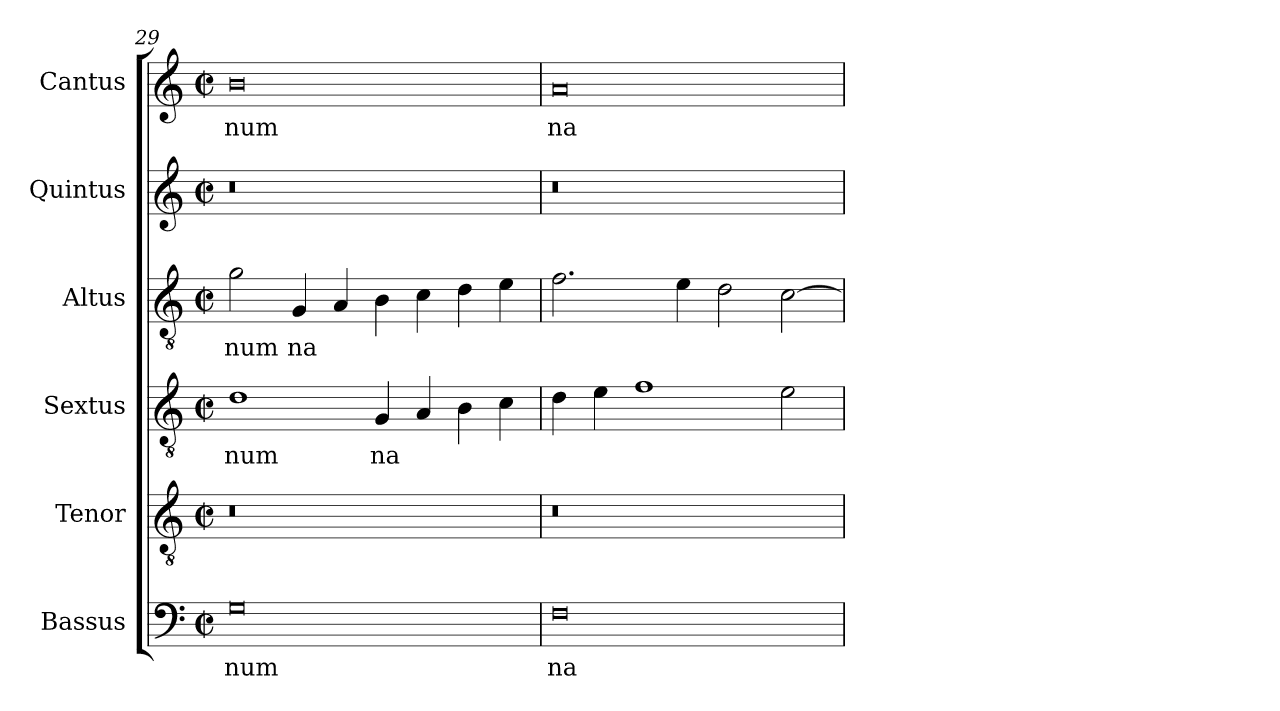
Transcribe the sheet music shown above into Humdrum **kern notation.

**kern	**text	**kern	**kern	**text	**kern	**text	**kern	**kern	**text
*part6	*part6	*part5	*part4	*part4	*part3	*part3	*part2	*part1	*part1
*staff6	*staff6	*staff5	*staff4	*staff4	*staff3	*staff3	*staff2	*staff1	*staff1
*I"Bassus	*	*I"Tenor	*I"Sextus	*	*I"Altus	*	*I"Quintus	*I"Cantus	*
!!LO:LB:g=z
*clefF4	*	*clefGv2	*clefGv2	*	*clefGv2	*	*clefG2	*clefG2	*
*M2/2	*	*M2/2	*M2/2	*	*M2/2	*	*M2/2	*M2/2	*
*met(c|)	*	*met(c|)	*met(c|)	*	*met(c|)	*	*met(c|)	*met(c|)	*
=29	=29	=29	=29	=29	=29	=29	=29	=29	=29
!	!LO:LY:b:cj	!	!	!LO:LY:b:cj	!	!LO:LY:b:cj	!	!	!LO:LY:b:cj
0G	-num	0r	1d	-num	2g\	num	0r	0b	num
!	!	!	!	!	!	!LO:LY:b	!	!	!
.	.	.	.	.	4G/	na	.	.	.
.	.	.	.	.	4A/	.	.	.	.
!	!	!	!	!LO:LY:b	!	!	!	!	!
.	.	.	4G/	na	4B\	.	.	.	.
.	.	.	4A/	.	4c\	.	.	.	.
.	.	.	4B\	.	4d\	.	.	.	.
.	.	.	4c\	.	4e\	.	.	.	.
=30	=30	=30	=30	=30	=30	=30	=30	=30	=30
!	!LO:LY:b:cj	!	!	!	!	!	!	!	!LO:LY:b:cj
0F	na	0r	4d\	.	2.f\	.	0r	0a	na
.	.	.	4e\	.	.	.	.	.	.
.	.	.	1f	.	.	.	.	.	.
.	.	.	.	.	4e\	.	.	.	.
.	.	.	.	.	2d\	.	.	.	.
.	.	.	2e\	.	[>2c\	.	.	.	.
=	=	=	=	=	=	=	=	=	=
*-	*-	*-	*-	*-	*-	*-	*-	*-	*-
